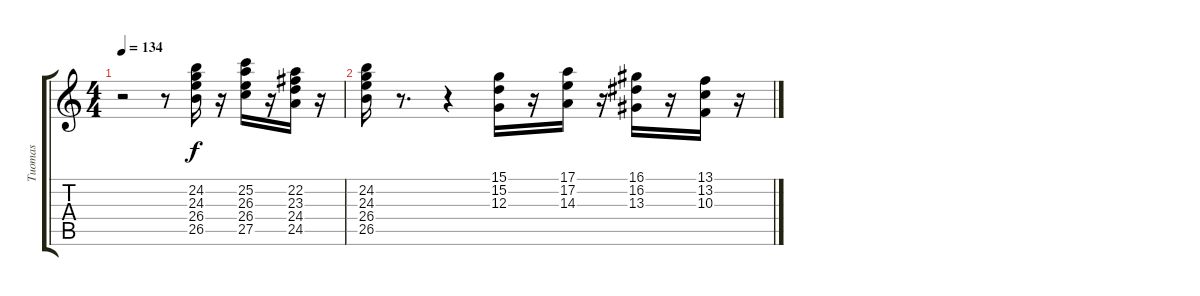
\track ("Tuomas" "Tuomas") {instrument stringensemble1}
\staff {score tabs}
\tuning (E4 B3 G3 D3 A2 E2) {hide}
\ts (4 4)
\tempo 134
\clef g2
\ks c
r.2{dy f} r.8 (24.2 24.3 26.4 26.5).16 r.16 (25.2 26.3 26.4 27.5).16 r.16 (22.2 23.3 24.4 24.5).16 r.16 |
(24.2 24.3 26.4 26.5).16 r.8{d} r.4 (15.1 15.2 12.3).16 r.16 (17.1 17.2 14.3).16 r.16 (16.1 16.2 13.3).16 r.16 (13.1 13.2 10.3).16 r.16
